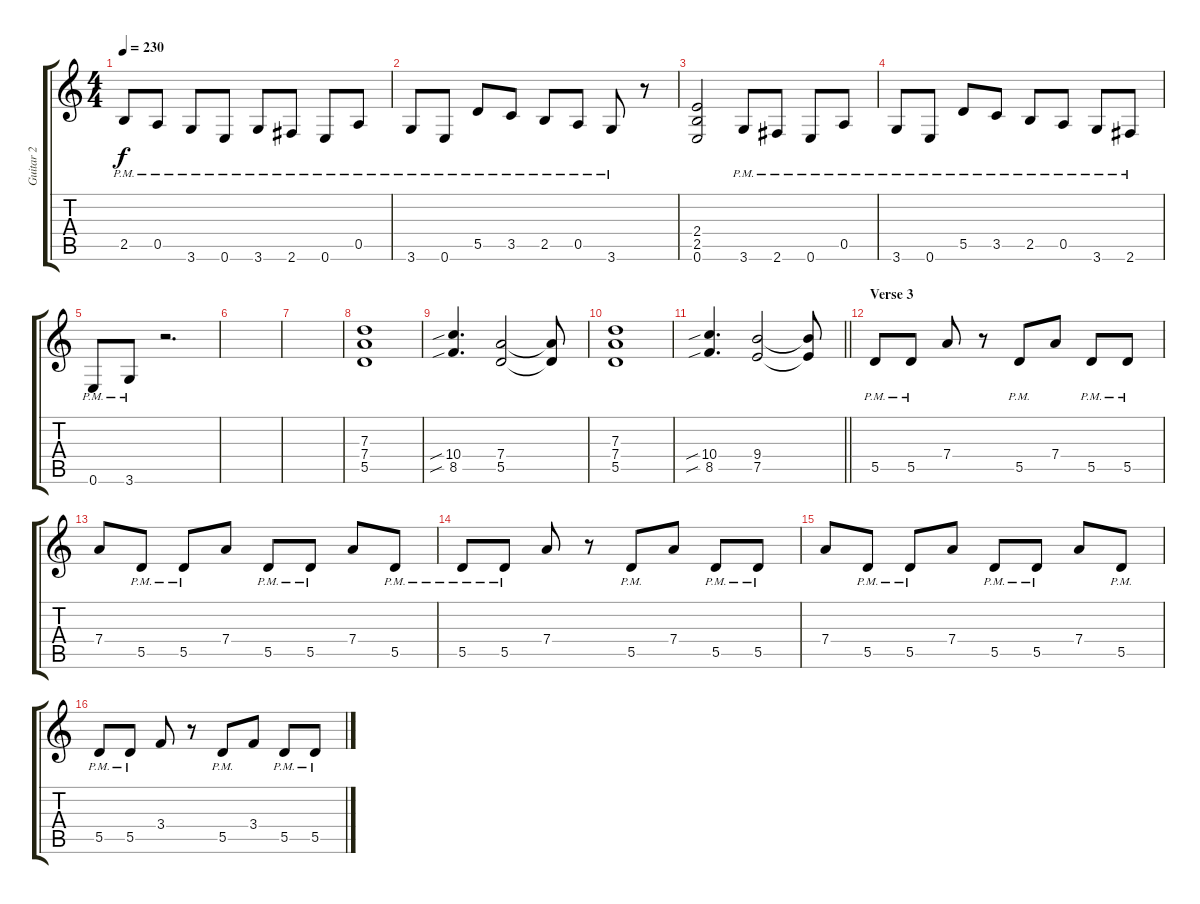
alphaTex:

\track ("Guitar 2" "Guitar 2") {instrument distortionguitar}
\staff {score tabs}
\tuning (E4 B3 G3 D3 A2 E2) {hide}
\ts (4 4)
\tempo 230
\clef g2
\ks c
2.5{pm}.8{dy f} 0.5{pm}.8 3.6{pm}.8 0.6{pm}.8 3.6{pm}.8 2.6{pm}.8 0.6{pm}.8 0.5{pm}.8 |
3.6{pm}.8 0.6{pm}.8 5.5{pm}.8 3.5{pm}.8 2.5{pm}.8 0.5{pm}.8 3.6{pm}.8 r.8 |
(2.4 2.5 0.6).2 3.6{pm}.8 2.6{pm}.8 0.6{pm}.8 0.5{pm}.8 |
3.6{pm}.8 0.6{pm}.8 5.5{pm}.8 3.5{pm}.8 2.5{pm}.8 0.5{pm}.8 3.6{pm}.8 2.6{pm}.8 |
0.6{pm}.8 3.6{pm}.8 r.2{d} |
|
|
(7.3 7.4 5.5).1 |
(10.4{sib} 8.5{sib}).4{d} (7.4 5.5).2 (7.4{t} 5.5{t}).8 |
(7.3 7.4 5.5).1 |
\barLineRight lightlight
(10.4{sib} 8.5{sib}).4{d} (9.4 7.5).2 (9.4{t} 7.5{t}).8 |
\section ("" "Verse 3")
5.5{pm}.8 5.5{pm}.8 7.4.8 r.8 5.5{pm}.8 7.4.8 5.5{pm}.8 5.5{pm}.8 |
7.4.8 5.5{pm}.8 5.5{pm}.8 7.4.8 5.5{pm}.8 5.5{pm}.8 7.4.8 5.5{pm}.8 |
5.5{pm}.8 5.5{pm}.8 7.4.8 r.8 5.5{pm}.8 7.4.8 5.5{pm}.8 5.5{pm}.8 |
7.4.8 5.5{pm}.8 5.5{pm}.8 7.4.8 5.5{pm}.8 5.5{pm}.8 7.4.8 5.5{pm}.8 |
5.5{pm}.8 5.5{pm}.8 3.4.8 r.8 5.5{pm}.8 3.4.8 5.5{pm}.8 5.5{pm}.8
